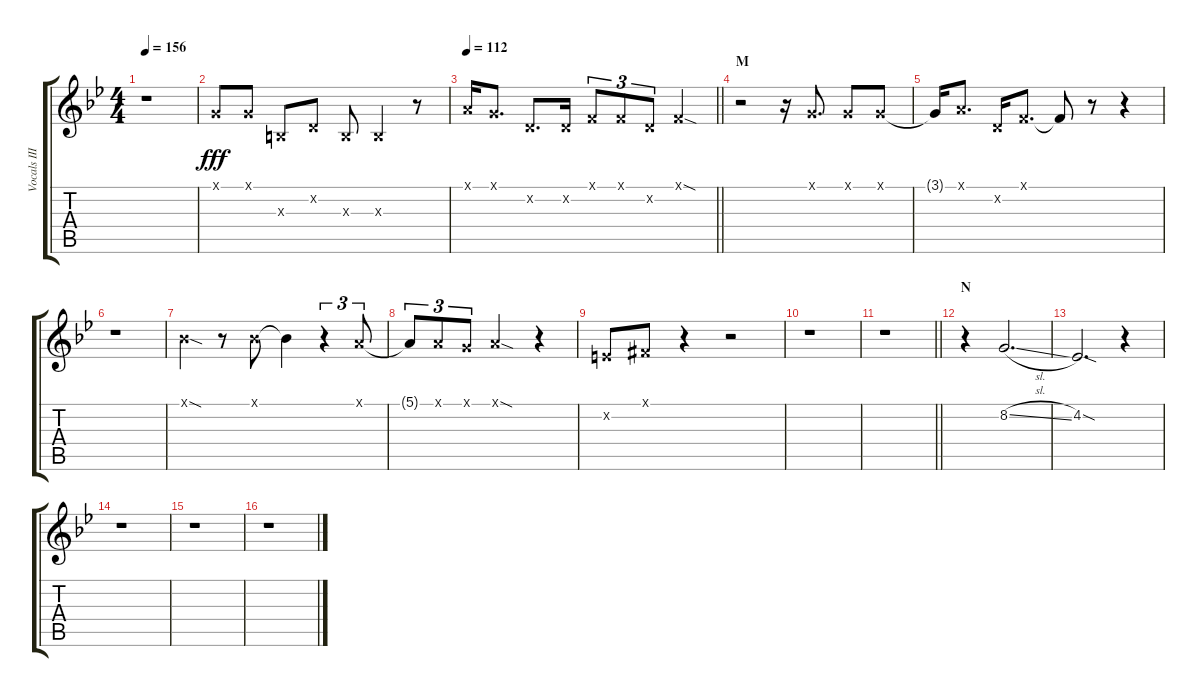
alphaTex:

\track ("Vocals III" "Vocals III") {instrument voiceoohs}
\staff {score tabs}
\tuning (E4 B3 G3 D3 A2 E2) {hide}
\ts (4 4)
\tempo 156
\clef g2
\ks bb
r.1{dy fff} |
3.1{x}.8 3.1{x}.8 4.3{x}.8 3.2{x}.8 4.3{x}.8 4.3{x}.4 r.8 |
\tempo 112
\barLineRight lightlight
5.1{x}.16 3.1{x}.8{d} 3.2{x}.8{d} 3.2{x}.16 1.1{x}.8{tu (3 2)} 1.1{x}.8{tu (3 2)} 3.2{x}.8{tu (3 2)} 1.1{sod x}.4 |
\section ("" "M")
r.2 r.16 3.1{x}.8{d} 3.1{x}.8 3.1{x}.8 |
3.1{t}.16 5.1{x}.8{d} 3.2{x}.16 1.1{x}.8{d} 1.1{t}.8 r.8 r.4 |
r.1 |
6.1{sod x}.4 r.8 6.1{x}.8 6.1{t}.4 r.4{tu (3 2)} 5.1{x}.8{tu (3 2)} |
5.1{t}.8{tu (3 2)} 5.1{x}.8{tu (3 2)} 3.1{x}.8{tu (3 2)} 5.1{sod x}.2 r.4 |
5.2{x}.8 2.1{x acc #}.8 r.4 r.2 |
r.1 |
\barLineRight lightlight
r.1 |
\section ("" "N")
r.4 8.2{sl}.2{d} |
4.2{sod}.2{d} r.4 |
r.1 |
r.1 |
r.1
